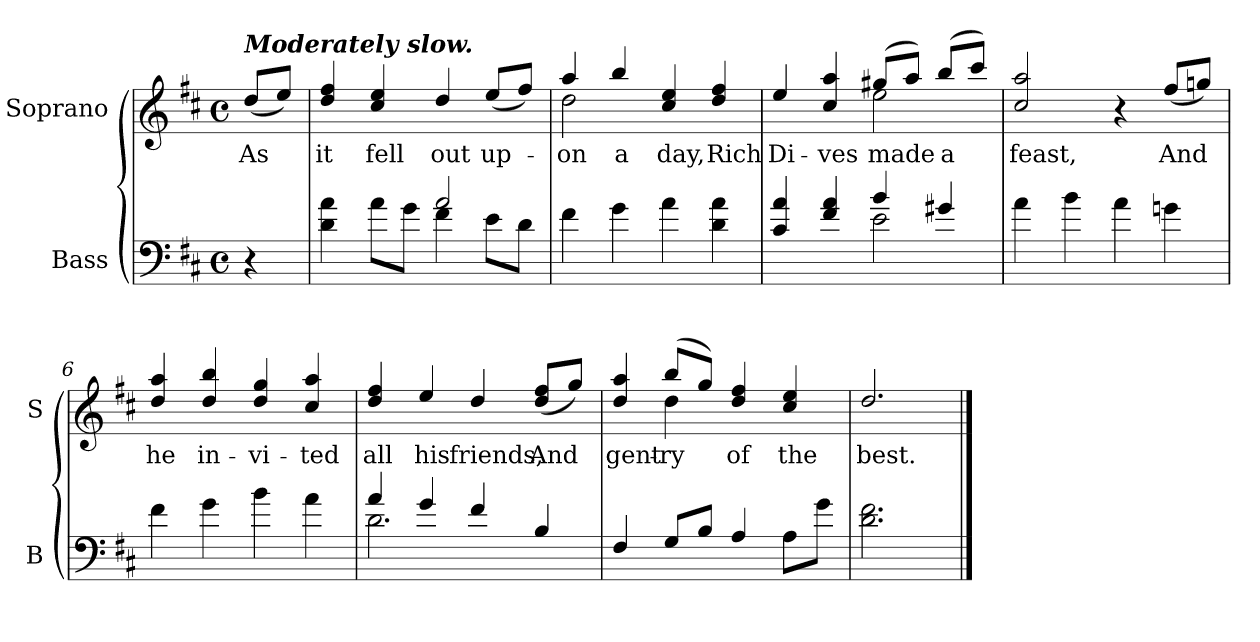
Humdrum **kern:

**kern	**kern	**text
*part2	*part1	*part1
*staff2	*staff1	*staff1
*I"Bass	*I"Soprano	*
*I'B	*I'S	*
*clefF4	*clefG2	*
*ITrd7c12	*ITrd7c12	*
*k[f#c#]	*k[f#c#]	*
*D:	*D:	*
*M4/4	*M4/4	*
*met(c)	*met(c)	*
=1	=1	=1
!	!LO:TX:a:Bi:t=Moderately slow.	!
!	!	!LO:LY:b
4r	(<8d/L	As
.	8e/J)	.
=2	=2	=2
*^	*	*
!	!	!	!LO:LY:b
2ryy	4D\ 4A\	4d/ 4f#/	it
!	!	!	!LO:LY:b
.	8A\L	4c#/ 4e/	fell
.	8G\J	.	.
!	!	!	!LO:LY:b
2A/	4F#\	4d/	out
!	!	!	!LO:LY:b
.	8E\L	(<8e/L	up-
.	8D\J	8f#/J)	.
=3	=3	=3	=3
!	!	!	!LO:LY:b
*v	*v	*^	*
4F#\	4a/	2d\	-on
!	!	!	!LO:LY:b
4G\	4b/	.	a
!	!	!	!LO:LY:b
4A\	4c#/ 4e/	2ryy	day,
!	!	!	!LO:LY:b
4D\ 4A\	4d/ 4f#/	.	Rich
=4	=4	=4	=4
*^	*	*	*
!	!	!	!	!LO:LY:b
4C#/ 4A/	2ryy	4e/	2ryy	Di-
!	!	!	!	!LO:LY:b
4F#/ 4A/	.	4c#/ 4a/	.	-ves
!	!	!	!	!LO:LY:b
4B/	2E\	(>8g#X/L	2e\	made
.	.	8a/J)	.	.
!	!	!	!	!LO:LY:b
4G#X/	.	(>8b/L	.	a
.	.	8cc#/J)	.	.
*v	*v	*	*	*
*	*v	*v	*
=5	=5	=5
!	!	!LO:LY:b
4A\	2c#/ 2a/	feast,
4B\	.	.
4A\	4r	.
!	!	!LO:LY:b
4Gn\	(<8f#/L	And
.	8gn/J)	.
!!LO:LB:g=z
=6	=6	=6
!	!	!LO:LY:b
4F#\	4d/ 4a/	he
!	!	!LO:LY:b
4G\	4d/ 4b/	in-
!	!	!LO:LY:b
4B\	4d/ 4g/	-vi-
!	!	!LO:LY:b
4A\	4c#/ 4a/	-ted
=7	=7	=7
*^	*	*
!	!	!	!LO:LY:b
4A/	2.D\	4d/ 4f#/	all
!	!	!	!LO:LY:b
4G/	.	4e/	his
!	!	!	!LO:LY:b
4F#/	.	4d/	friends,
!	!	!	!LO:LY:b
4BB/	4ryy	(<8d/ 8f#/L	And
.	.	8g/J)	.
*v	*v	*	*
=8	=8	=8
!	!	!LO:LY:b
*	*^	*
4FF#/	4d/ 4a/	4ryy	gent-
!	!	!	!LO:LY:b
8GG/L	(>8b/L	4d\	-ry
8BB/J	8g/J)	.	.
!	!	!	!LO:LY:b
4AA/	4d/ 4f#/	2ryy	of
!	!	!	!LO:LY:b
8AA\L	4c#/ 4e/	.	the
8G\J	.	.	.
*	*v	*v	*
=9	=9	=9
!	!	!LO:LY:b
2.D\ 2.F#\	2.d/	best.
==	==	==
*-	*-	*-
